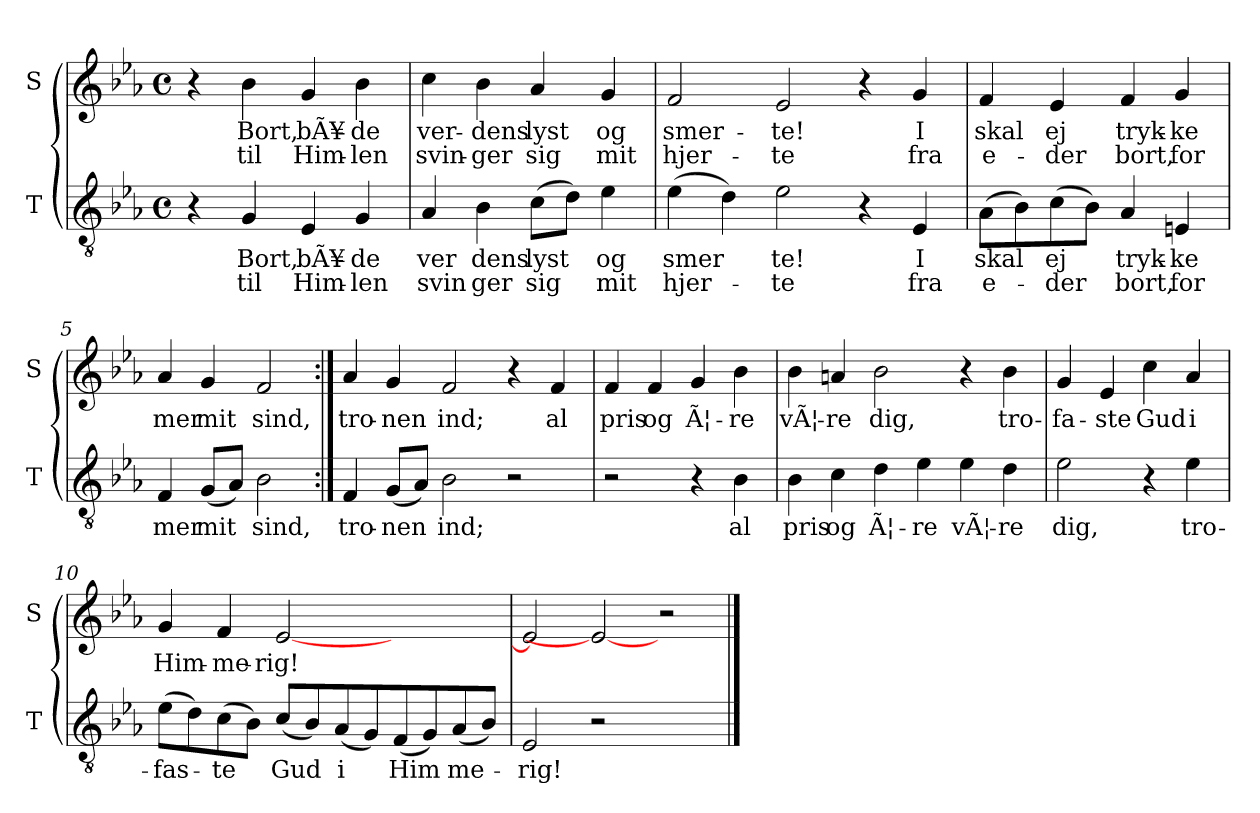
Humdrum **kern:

**kern	**text	**text	**kern	**text	**text
*part2	*part2	*part2	*part1	*part1	*part1
*staff2	*staff2	*staff2	*staff1	*staff1	*staff1
*I"T	*	*	*I"S	*	*
*I'T	*	*	*I'S	*	*
*clefGv2	*	*	*clefG2	*	*
*k[b-e-a-]	*	*	*k[b-e-a-]	*	*
*M4/4	*	*	*M4/4	*	*
*met(c)	*	*	*met(c)	*	*
=1	=1	=1	=1	=1	=1
4r	.	.	4r	.	.
4G/	Bort,	til	4b-\	Bort,	til
4E-/	bÃ¥-	Him-	4g/	bÃ¥-	Him-
4G/	-de	-len	4b-\	-de	-len
=2	=2	=2	=2	=2	=2
4A-/	ver	svin	4cc\	ver-	svin-
4B-\	-dens	-ger	4b-\	-dens	-ger
(>8c\L	lyst	sig	4a-/	lyst	sig
8d\J)	.	.	.	.	.
4e-\	og	mit	4g/	og	mit
=3	=3	=3	=3	=3	=3
(>4e-\	smer	hjer-	2f/	smer-	hjer-
4d\)	.	.	.	.	.
2e-\	-te!	-te	2e-/	-te!	-te
4r	.	.	4r	.	.
4E-/	I	fra	4g/	I	fra
=4	=4	=4	=4	=4	=4
(>8A-\L	skal	e-	4f/	skal	e-
8B-\)	.	.	.	.	.
(>8c\	ej	-der	4e-/	ej	-der
8B-\J)	.	.	.	.	.
4A-/	tryk-	bort,	4f/	tryk-	bort,
4En/	-ke	for	4g/	-ke	for
!!LO:LB:g=z
=5	=5	=5	=5	=5	=5
4F/	mer	.	4a-/	mer	.
(<8G/L	mit	.	4g/	mit	.
8A-/J)	.	.	.	.	.
2B-\	sind,	.	2f/	sind,	.
=6:|!	=6:|!	=6:|!	=6:|!	=6:|!	=6:|!
4F/	tro-	.	4a-/	tro-	.
(<8G/L	-nen	.	4g/	-nen	.
8A-/J)	.	.	.	.	.
2B-\	ind;	.	2f/	ind;	.
2r	.	.	4r	.	.
.	.	.	4f/	al	.
=7	=7	=7	=7	=7	=7
2r	.	.	4f/	pris	.
.	.	.	4f/	og	.
4r	.	.	4g/	Ã¦-	.
4B-\	al	.	4b-\	-re	.
=8	=8	=8	=8	=8	=8
4B-\	pris	.	4b-\	vÃ¦-	.
4c\	og	.	4an/	-re	.
4d\	Ã¦-	.	2b-\	dig,	.
4e-\	-re	.	.	.	.
4e-\	vÃ¦-	.	4r	.	.
4d\	-re	.	4b-\	tro-	.
=9	=9	=9	=9	=9	=9
2e-\	dig,	.	4g/	-fa-	.
.	.	.	4e-/	-ste	.
4r	.	.	4cc\	Gud	.
4e-\	tro-	.	4a-/	i	.
!!LO:LB:g=z
=10	=10	=10	=10	=10	=10
(>8e-\L	-fas-	.	4g/	Him-	.
8d\)	.	.	.	.	.
(>8c\	-te	.	4f/	-me-	.
8B-\J)	.	.	.	.	.
(<8c/L	Gud	.	[2e-	-rig!	.
8B-/)	.	.	.	.	.
(<8A-/	i	.	.	.	.
8G/)	.	.	.	.	.
(<8F/	Him	.	2ryy	.	.
8G/)	.	.	.	.	.
(<8A-/	-me-	.	.	.	.
8B-/J)	.	.	.	.	.
=11	=11	=11	=11	=11	=11
2E-/	-rig!	.	2e-/]	.	.
2r	.	.	2e-_	.	.
2ryy	.	.	2r	.	.
==	==	==	==	==	==
*-	*-	*-	*-	*-	*-
